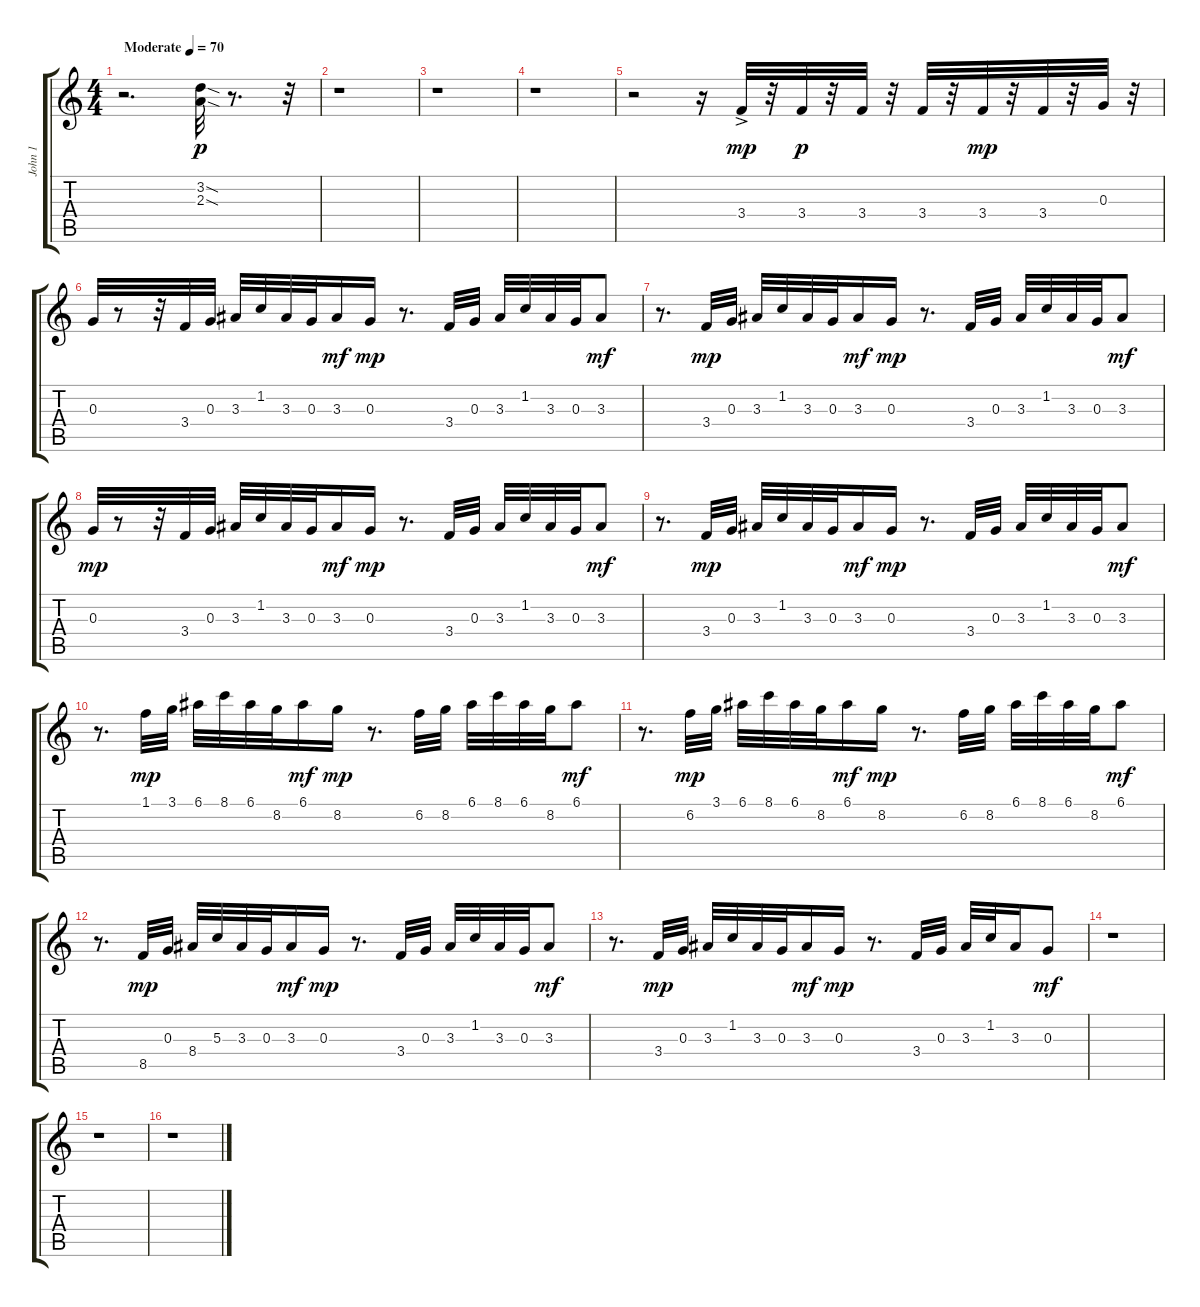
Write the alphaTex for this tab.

\track ("John 1" "John 1") {instrument overdrivenguitar}
\staff {score tabs}
\tuning (E4 B3 G3 D3 A2 E2) {hide}
\ts (4 4)
\tempo (70 "Moderate")
\clef g2
\ks c
r.2{d dy p instrument overdrivenguitar} (3.2{sod} 2.3{sod}).32 r.8{d} r.32 |
r.1 |
r.1 |
r.1 |
r.2 r.16 3.4{ac}.32{dy mp} r.32 3.4.32{dy p} r.32 3.4.32 r.32 3.4.32 r.32 3.4.32{dy mp} r.32 3.4.32 r.32 0.3.32 r.32 |
0.3.32 r.8 r.32 3.4.32 0.3.32 3.3.32 1.2.32 3.3.32 0.3.32 3.3.16{dy mf} 0.3.16{dy mp} r.8{d} 3.4.32 0.3.32 3.3.32 1.2.32 3.3.32 0.3.32 3.3.8{dy mf} |
r.8{d} 3.4.32{dy mp} 0.3.32 3.3.32 1.2.32 3.3.32 0.3.32 3.3.16{dy mf} 0.3.16{dy mp} r.8{d} 3.4.32 0.3.32 3.3.32 1.2.32 3.3.32 0.3.32 3.3.8{dy mf} |
0.3.32{dy mp} r.8 r.32 3.4.32 0.3.32 3.3.32 1.2.32 3.3.32 0.3.32 3.3.16{dy mf} 0.3.16{dy mp} r.8{d} 3.4.32 0.3.32 3.3.32 1.2.32 3.3.32 0.3.32 3.3.8{dy mf} |
r.8{d} 3.4.32{dy mp} 0.3.32 3.3.32 1.2.32 3.3.32 0.3.32 3.3.16{dy mf} 0.3.16{dy mp} r.8{d} 3.4.32 0.3.32 3.3.32 1.2.32 3.3.32 0.3.32 3.3.8{dy mf} |
r.8{d} 1.1.32{dy mp} 3.1.32 6.1.32 8.1.32 6.1.32 8.2.32 6.1.16{dy mf} 8.2.16{dy mp} r.8{d} 6.2.32 8.2.32 6.1.32 8.1.32 6.1.32 8.2.32 6.1.8{dy mf} |
r.8{d} 6.2.32{dy mp} 3.1.32 6.1.32 8.1.32 6.1.32 8.2.32 6.1.16{dy mf} 8.2.16{dy mp} r.8{d} 6.2.32 8.2.32 6.1.32 8.1.32 6.1.32 8.2.32 6.1.8{dy mf} |
r.8{d} 8.5.32{dy mp} 0.3.32 8.4.32 5.3.32 3.3.32 0.3.32 3.3.16{dy mf} 0.3.16{dy mp} r.8{d} 3.4.32 0.3.32 3.3.32 1.2.32 3.3.32 0.3.32 3.3.8{dy mf} |
r.8{d} 3.4.32{dy mp} 0.3.32 3.3.32 1.2.32 3.3.32 0.3.32 3.3.16{dy mf} 0.3.16{dy mp} r.8{d} 3.4.32 0.3.32 3.3.32 1.2.32 3.3.16 0.3.8{dy mf} |
r.1 |
r.1 |
r.1
